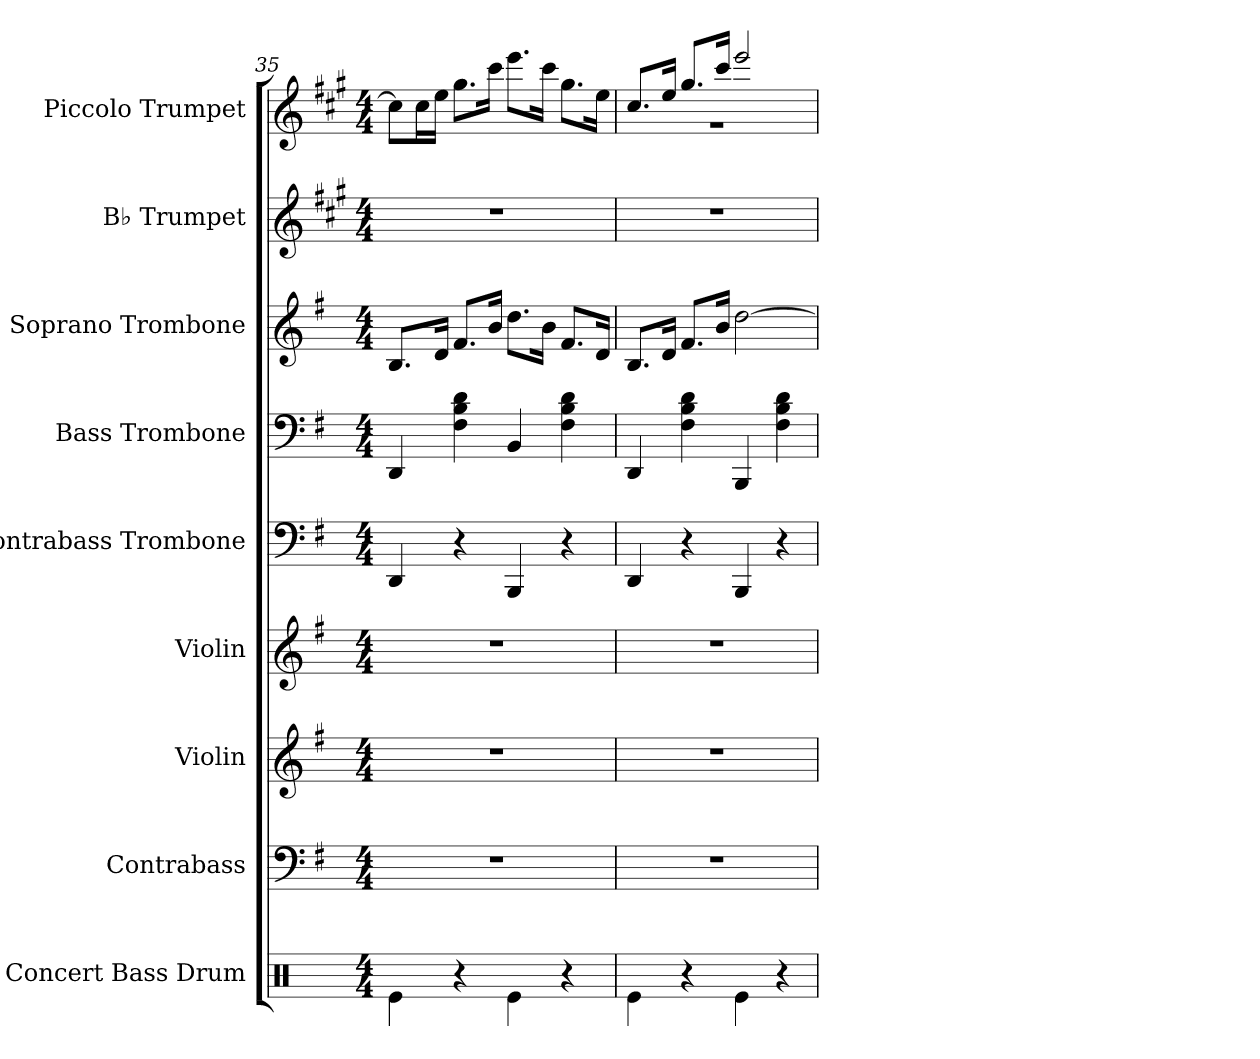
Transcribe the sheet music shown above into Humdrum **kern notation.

**kern	**kern	**kern	**kern	**kern	**kern	**kern	**kern	**kern
*part9	*part8	*part7	*part6	*part5	*part4	*part3	*part2	*part1
*staff9	*staff8	*staff7	*staff6	*staff5	*staff4	*staff3	*staff2	*staff1
*I"Concert Bass Drum	*I"Contrabass	*I"Violin	*I"Violin	*I"Contrabass Trombone	*I"Bass Trombone	*I"Soprano Trombone	*I"B♭ Trumpet	*I"Piccolo Trumpet
*I'Con. BD	*I'Cb.	*I'Vln.	*I'Vln.	*I'Cb. Tbn.	*I'B. Tbn.	*I'S. Tbn.	*I'B♭ Tpt.	*I'P. Tpt.
*clefX	*clefF4	*clefG2	*clefG2	*clefF4	*clefF4	*clefG2	*clefG2	*clefG2
*	*ITrd7c12	*	*	*	*	*	*ITrd1c2	*ITrd-6c-10
*k[]	*k[f#]	*k[f#]	*k[f#]	*k[f#]	*k[f#]	*k[f#]	*k[f#]	*k[f#]
*M4/4	*M4/4	*M4/4	*M4/4	*M4/4	*M4/4	*M4/4	*M4/4	*M4/4
=35	=35	=35	=35	=35	=35	=35	=35	=35
4Re\	1r	1r	1r	4DD/	4DD/	8.B/L	1r	8bb\L]
.	.	.	.	.	.	.	.	16bb\L
.	.	.	.	.	.	16d/Jk	.	16ddd\JJ
4r	.	.	.	4r	4F#\ 4B\ 4d\	8.f#/L	.	8.fff#\L
.	.	.	.	.	.	16b/Jk	.	16bbb\Jk
4Re\	.	.	.	4BBB/	4BB/	8.dd\L	.	8.dddd\L
.	.	.	.	.	.	16b\Jk	.	16bbb\Jk
4r	.	.	.	4r	4F#\ 4B\ 4d\	8.f#/L	.	8.fff#\L
.	.	.	.	.	.	16d/Jk	.	16ddd\Jk
=36	=36	=36	=36	=36	=36	=36	=36	=36
*	*	*	*	*	*	*	*	*^
4Re\	1r	1r	1r	4DD/	4DD/	8.B/L	1r	8.bb/L	1r
.	.	.	.	.	.	16d/Jk	.	16ddd/Jk	.
4r	.	.	.	4r	4F#\ 4B\ 4d\	8.f#/L	.	8.fff#/L	.
.	.	.	.	.	.	16b/Jk	.	16bbb/Jk	.
4Re\	.	.	.	4BBB/	4BBB/	[2dd\	.	2dddd/	.
4r	.	.	.	4r	4F#\ 4B\ 4d\	.	.	.	.
*	*	*	*	*	*	*	*	*v	*v
=	=	=	=	=	=	=	=	=
*-	*-	*-	*-	*-	*-	*-	*-	*-
